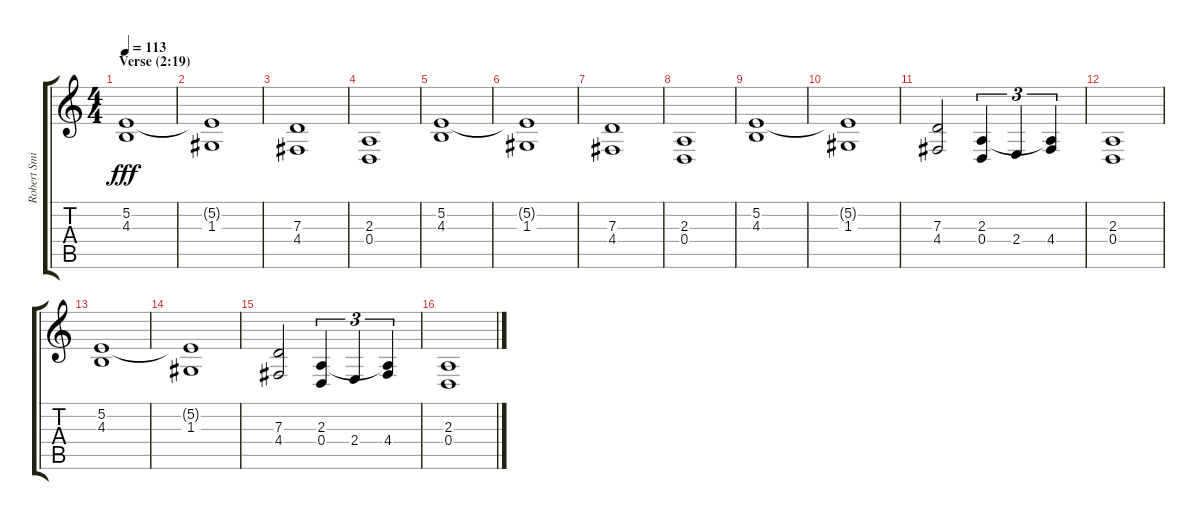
\track ("Robert Smith (keyboard 1)" "Robert Smi") {instrument pad2warm}
\staff {score tabs}
\tuning (E4 B3 G3 D3 A2 E2) {hide}
\ts (4 4)
\section ("" "Verse (2:19)")
\tempo 113
\clef g2
\ks c
(5.2 4.3).1{dy fff} |
(5.2{t} 1.3).1 |
(7.3 4.4).1 |
(2.3 0.4).1 |
(5.2 4.3).1 |
(5.2{t} 1.3).1 |
(7.3 4.4).1 |
(2.3 0.4).1 |
(5.2 4.3).1 |
(5.2{t} 1.3).1 |
(7.3 4.4).2 (2.3 0.4).4{tu (3 2)} 2.4.4{tu (3 2)} (2.3{t} 4.4).4{tu (3 2)} |
(2.3 0.4).1 |
(5.2 4.3).1 |
(5.2{t} 1.3).1 |
(7.3 4.4).2 (2.3 0.4).4{tu (3 2)} 2.4.4{tu (3 2)} (2.3{t} 4.4).4{tu (3 2)} |
(2.3 0.4).1
